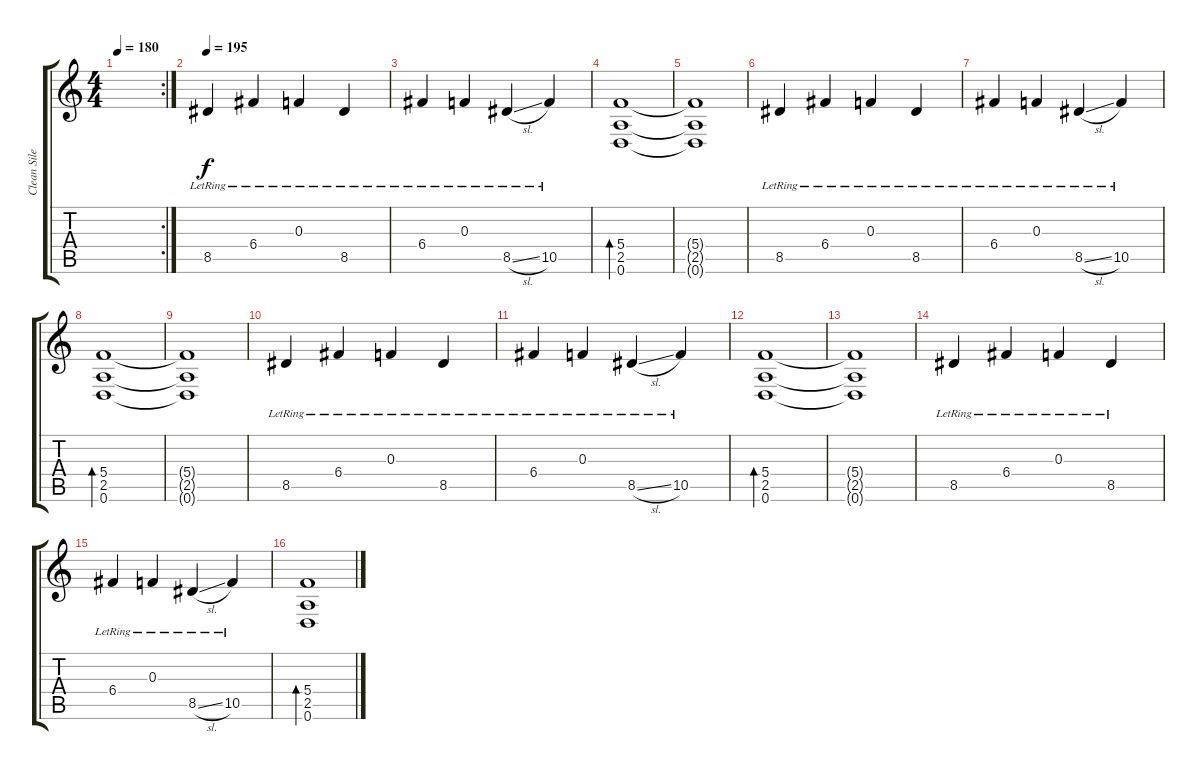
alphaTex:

\track ("Clean Silenoz" "Clean Sile") {instrument electricguitarclean}
\staff {score tabs}
\tuning (D4 A3 F3 C3 G2 D2) {hide}
\rc 2
\ts (4 4)
\tempo 180
\clef g2
\ks c
|
\tempo 195
8.5{lr}.4 6.4{lr}.4 0.3{lr}.4 8.5{lr}.4 |
6.4{lr}.4 0.3{lr}.4 8.5{sl lr}.4 10.5{lr}.4 |
(5.4 2.5 0.6).1{bd 240} |
(5.4{t} 2.5{t} 0.6{t}).1 |
8.5{lr}.4 6.4{lr}.4 0.3{lr}.4 8.5{lr}.4 |
6.4{lr}.4 0.3{lr}.4 8.5{sl lr}.4 10.5{lr}.4 |
(5.4 2.5 0.6).1{bd 240} |
(5.4{t} 2.5{t} 0.6{t}).1 |
8.5{lr}.4 6.4{lr}.4 0.3{lr}.4 8.5{lr}.4 |
6.4{lr}.4 0.3{lr}.4 8.5{sl lr}.4 10.5{lr}.4 |
(5.4 2.5 0.6).1{bd 240} |
(5.4{t} 2.5{t} 0.6{t}).1 |
8.5{lr}.4 6.4{lr}.4 0.3{lr}.4 8.5{lr}.4 |
6.4{lr}.4 0.3{lr}.4 8.5{sl lr}.4 10.5{lr}.4 |
(5.4 2.5 0.6).1{bd 240}
